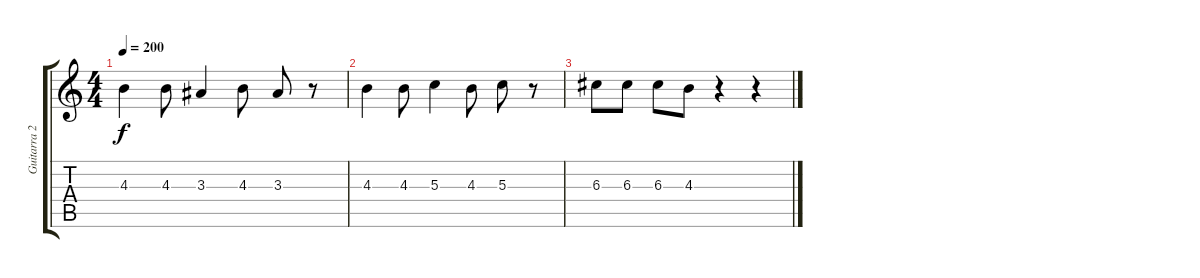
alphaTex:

\track ("Guitarra 2 - Erik" "Guitarra 2") {instrument distortionguitar}
\staff {score tabs}
\tuning (E4 B3 G3 D3 A2 E2) {hide}
\ts (4 4)
\tempo 200
\clef g2
\ks c
4.3.4{dy f} 4.3.8 3.3.4 4.3.8 3.3.8 r.8 |
4.3.4 4.3.8 5.3.4 4.3.8 5.3.8 r.8 |
6.3.8 6.3.8 6.3.8 4.3.8{volume 16} r.4 r.4
